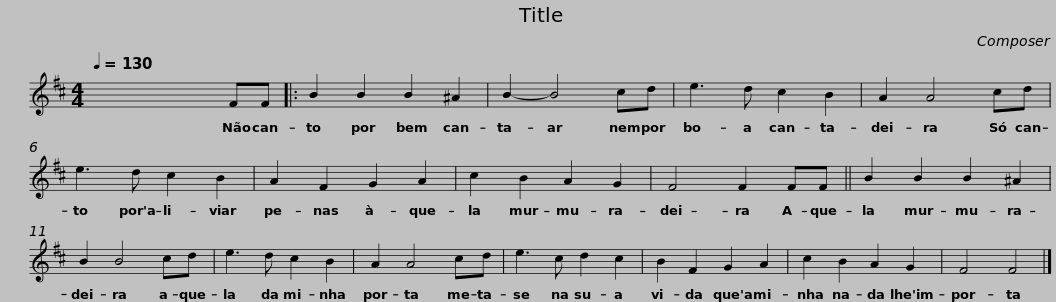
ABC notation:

X:1
L:1/8
Q:1/4=130
M:4/4
I:linebreak $
K:D
V:1 treble
V:1
 x2 x2 x2 FF |: B2 B2 B2 ^A2 | B2- B4 cd | e3 d c2 B2 | A2 A4 cd |$ %5
 e3 d c2 B2 | A2 F2 G2 A2 | c2 B2 A2 G2 | F4 F2 FF ||$ B2 B2 B2 ^A2 | %10
 B2 B4 cd | e3 d c2 B2 | A2 A4 cd |$ e3 c d2 c2 | B2 F2 G2 A2 | %15
 c2 B2 A2 G2 | F4 F4 |] %17
